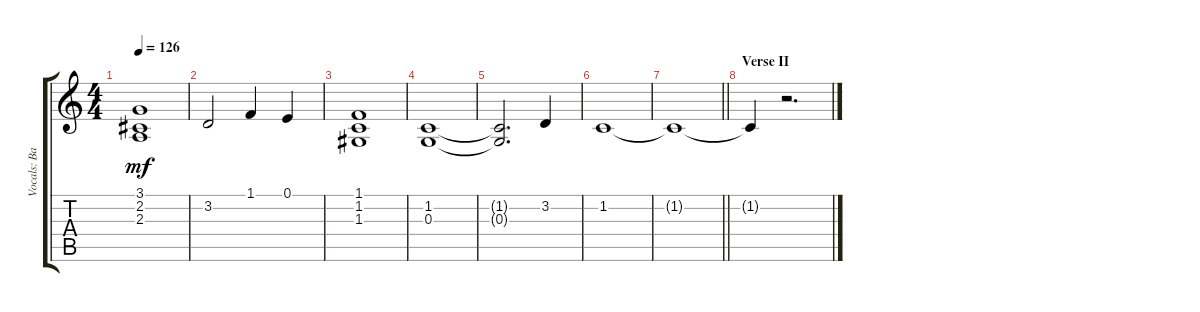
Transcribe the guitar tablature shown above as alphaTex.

\track ("Vocals: Band" "Vocals: Ba") {instrument choiraahs}
\staff {score tabs}
\tuning (E4 B3 G3 D3 A2 E2) {hide}
\ts (4 4)
\tempo 126
\clef g2
\ks c
(3.1{t} 2.2 2.3).1{dy mf} |
3.2.2 1.1.4 0.1.4 |
(1.1 1.2 1.3).1 |
(1.2 0.3).1 |
(1.2{t} 0.3{t}).2{d} 3.2.4 |
1.2.1 |
\barLineRight lightlight
1.2{t}.1 |
\section ("" "Verse II")
1.2{t}.4 r.2{d}
